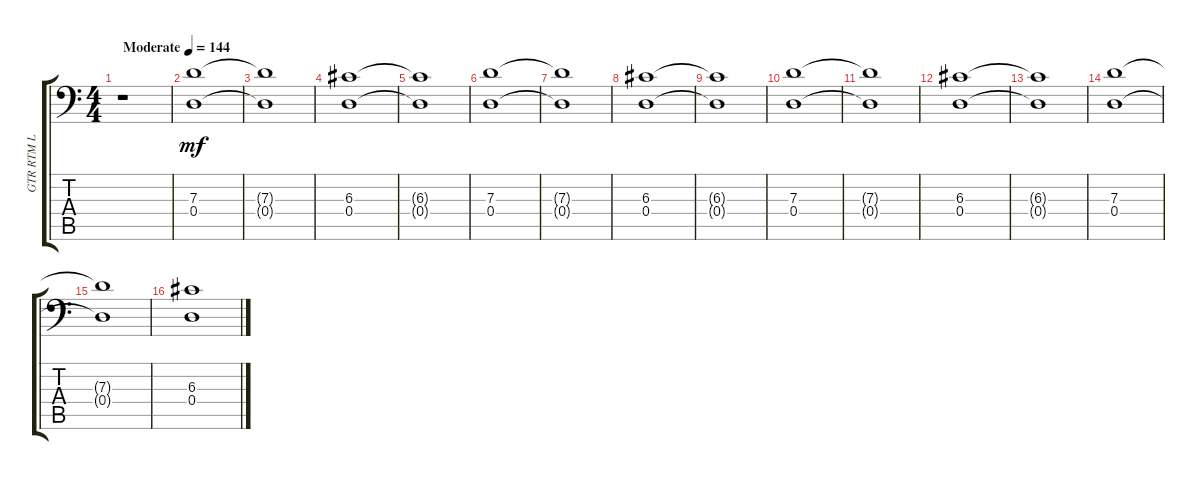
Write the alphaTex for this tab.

\track ("GTR RTM L" "GTR RTM L") {instrument overdrivenguitar}
\staff {score tabs}
\tuning (E3 C3 G2 D2 A1 D1) {hide}
\ts (4 4)
\tempo (144 "Moderate")
\clef f4
\ks c
r.1{dy mf instrument overdrivenguitar} |
(7.3 0.4).1 |
(7.3{t} 0.4{t}).1 |
(6.3 0.4).1 |
(6.3{t} 0.4{t}).1 |
(7.3 0.4).1 |
(7.3{t} 0.4{t}).1 |
(6.3 0.4).1 |
(6.3{t} 0.4{t}).1 |
(7.3 0.4).1 |
(7.3{t} 0.4{t}).1 |
(6.3 0.4).1 |
(6.3{t} 0.4{t}).1 |
(7.3 0.4).1 |
(7.3{t} 0.4{t}).1 |
(6.3 0.4).1
